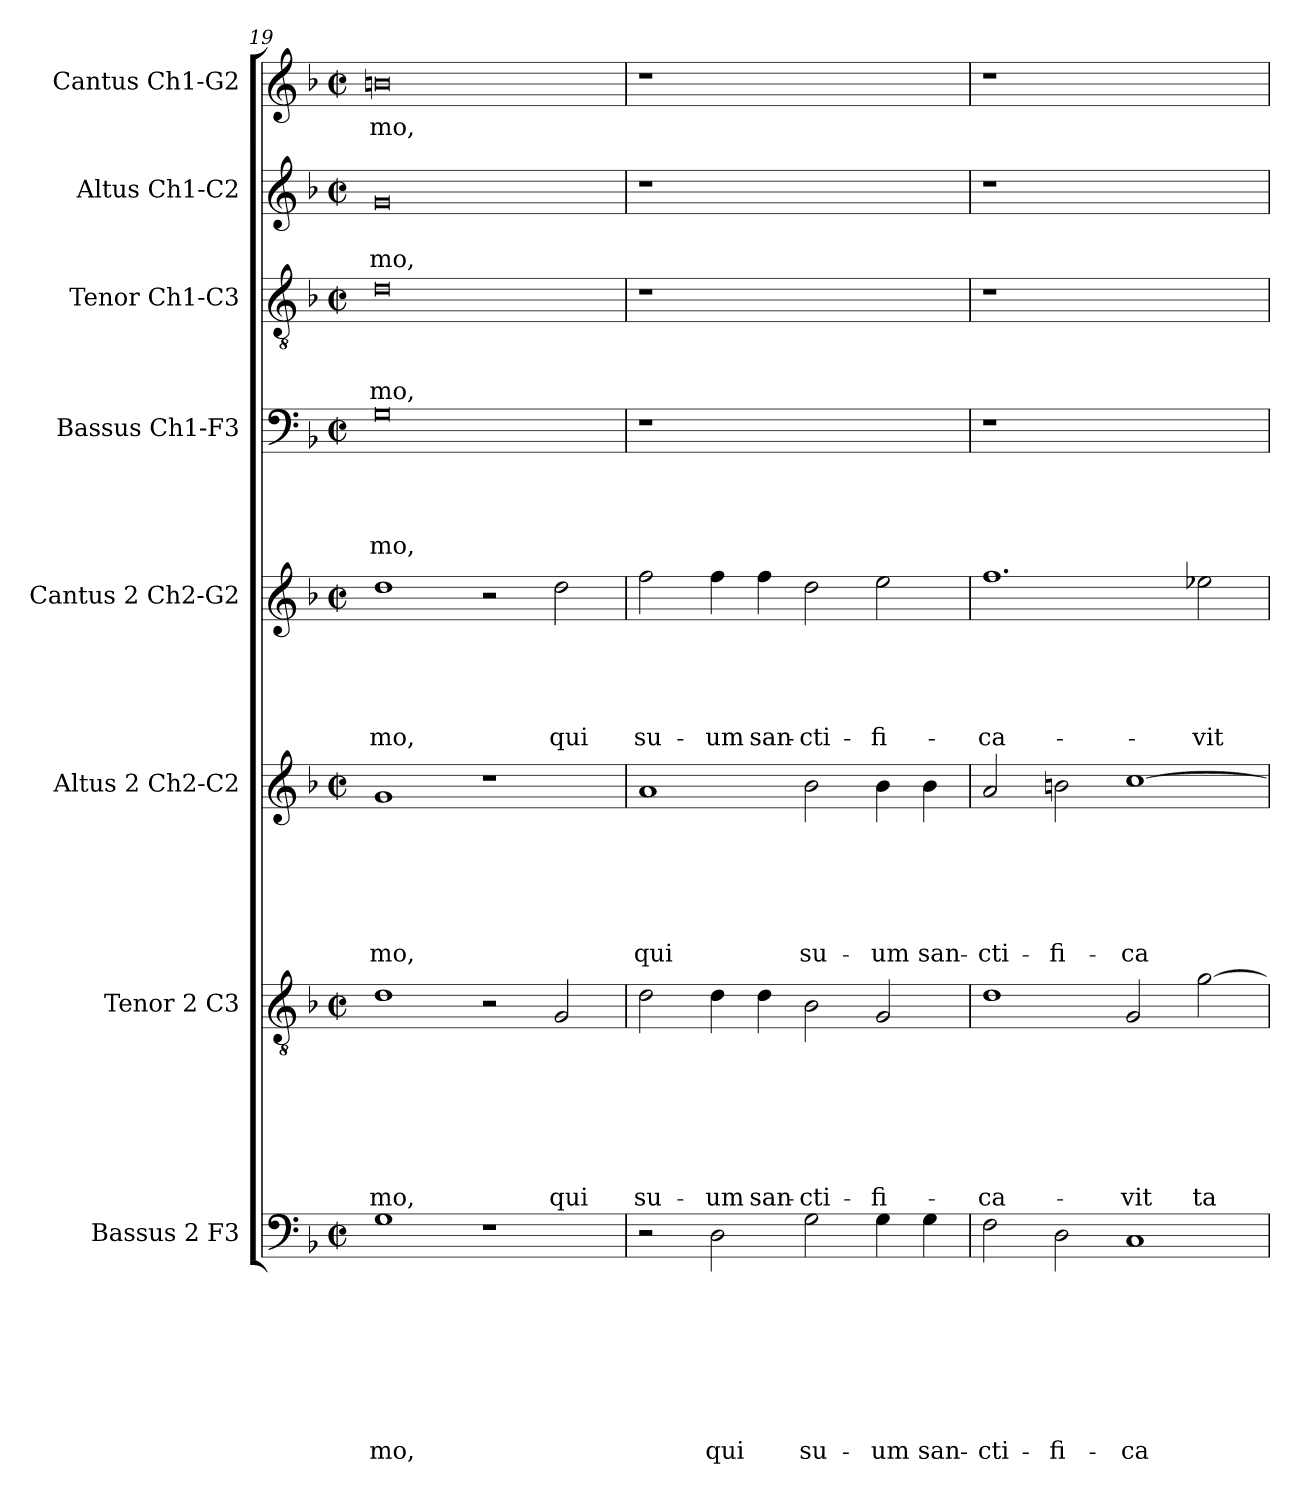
**kern	**text	**text	**text	**text	**text	**text	**text	**text	**kern	**text	**text	**text	**text	**text	**text	**text	**kern	**text	**text	**text	**text	**text	**text	**kern	**text	**text	**text	**text	**text	**kern	**text	**text	**text	**text	**kern	**text	**text	**text	**kern	**text	**text	**kern	**text
*part8	*part8	*part8	*part8	*part8	*part8	*part8	*part8	*part8	*part7	*part7	*part7	*part7	*part7	*part7	*part7	*part7	*part6	*part6	*part6	*part6	*part6	*part6	*part6	*part5	*part5	*part5	*part5	*part5	*part5	*part4	*part4	*part4	*part4	*part4	*part3	*part3	*part3	*part3	*part2	*part2	*part2	*part1	*part1
*staff8	*staff8	*staff8	*staff8	*staff8	*staff8	*staff8	*staff8	*staff8	*staff7	*staff7	*staff7	*staff7	*staff7	*staff7	*staff7	*staff7	*staff6	*staff6	*staff6	*staff6	*staff6	*staff6	*staff6	*staff5	*staff5	*staff5	*staff5	*staff5	*staff5	*staff4	*staff4	*staff4	*staff4	*staff4	*staff3	*staff3	*staff3	*staff3	*staff2	*staff2	*staff2	*staff1	*staff1
*I"Bassus 2 F3	*	*	*	*	*	*	*	*	*I"Tenor 2 C3	*	*	*	*	*	*	*	*I"Altus 2 Ch2-C2	*	*	*	*	*	*	*I"Cantus 2 Ch2-G2	*	*	*	*	*	*I"Bassus  Ch1-F3	*	*	*	*	*I"Tenor Ch1-C3	*	*	*	*I"Altus  Ch1-C2	*	*	*I"Cantus Ch1-G2	*
*I'B2	*	*	*	*	*	*	*	*	*I'T2	*	*	*	*	*	*	*	*I'A2	*	*	*	*	*	*	*I'C2	*	*	*	*	*	*I'B	*	*	*	*	*I'T	*	*	*	*I'A	*	*	*I'C	*
*clefF4	*	*	*	*	*	*	*	*	*clefGv2	*	*	*	*	*	*	*	*clefG2	*	*	*	*	*	*	*clefG2	*	*	*	*	*	*clefF4	*	*	*	*	*clefGv2	*	*	*	*clefG2	*	*	*clefG2	*
*k[b-]	*	*	*	*	*	*	*	*	*k[b-]	*	*	*	*	*	*	*	*k[b-]	*	*	*	*	*	*	*k[b-]	*	*	*	*	*	*k[b-]	*	*	*	*	*k[b-]	*	*	*	*k[b-]	*	*	*k[b-]	*
*F:	*	*	*	*	*	*	*	*	*F:	*	*	*	*	*	*	*	*F:	*	*	*	*	*	*	*F:	*	*	*	*	*	*F:	*	*	*	*	*F:	*	*	*	*F:	*	*	*F:	*
*M2/2	*	*	*	*	*	*	*	*	*M2/2	*	*	*	*	*	*	*	*M2/2	*	*	*	*	*	*	*M2/2	*	*	*	*	*	*M2/2	*	*	*	*	*M2/2	*	*	*	*M2/2	*	*	*M2/2	*
*met(c|)	*	*	*	*	*	*	*	*	*met(c|)	*	*	*	*	*	*	*	*met(c|)	*	*	*	*	*	*	*met(c|)	*	*	*	*	*	*met(c|)	*	*	*	*	*met(c|)	*	*	*	*met(c|)	*	*	*met(c|)	*
=19	=19	=19	=19	=19	=19	=19	=19	=19	=19	=19	=19	=19	=19	=19	=19	=19	=19	=19	=19	=19	=19	=19	=19	=19	=19	=19	=19	=19	=19	=19	=19	=19	=19	=19	=19	=19	=19	=19	=19	=19	=19	=19	=19
!	!	!	!	!	!	!	!	!LO:LY:b	!	!	!	!	!	!	!	!LO:LY:b	!	!	!	!	!	!	!LO:LY:b	!	!	!	!	!	!LO:LY:b	!	!	!	!	!LO:LY:b	!	!	!	!LO:LY:b	!	!	!LO:LY:b	!	!LO:LY:b
1G	.	.	.	.	.	.	.	-mo,	1d	.	.	.	.	.	.	-mo,	1g	.	.	.	.	.	-mo,	1dd	.	.	.	.	-mo,	0G	.	.	.	-mo,	0d	.	.	-mo,	0g	.	-mo,	0bn	-mo,
1r	.	.	.	.	.	.	.	.	2r	.	.	.	.	.	.	.	1r	.	.	.	.	.	.	2r	.	.	.	.	.	.	.	.	.	.	.	.	.	.	.	.	.	.	.
!	!	!	!	!	!	!	!	!	!	!	!	!	!	!	!	!LO:LY:b	!	!	!	!	!	!	!	!	!	!	!	!	!LO:LY:b	!	!	!	!	!	!	!	!	!	!	!	!	!	!
.	.	.	.	.	.	.	.	.	2G/	.	.	.	.	.	.	qui	.	.	.	.	.	.	.	2dd\	.	.	.	.	qui	.	.	.	.	.	.	.	.	.	.	.	.	.	.
=20	=20	=20	=20	=20	=20	=20	=20	=20	=20	=20	=20	=20	=20	=20	=20	=20	=20	=20	=20	=20	=20	=20	=20	=20	=20	=20	=20	=20	=20	=20	=20	=20	=20	=20	=20	=20	=20	=20	=20	=20	=20	=20	=20
!	!	!	!	!	!	!	!	!	!	!	!	!	!	!	!	!LO:LY:b	!	!	!	!	!	!	!LO:LY:b	!	!	!	!	!	!LO:LY:b	!	!	!	!	!	!	!	!	!	!	!	!	!	!
2r	.	.	.	.	.	.	.	.	2d\	.	.	.	.	.	.	su-	1a	.	.	.	.	.	qui	2ff\	.	.	.	.	su-	1r	.	.	.	.	1r	.	.	.	1r	.	.	1r	.
!	!	!	!	!	!	!	!	!LO:LY:b	!	!	!	!	!	!	!	!LO:LY:b	!	!	!	!	!	!	!	!	!	!	!	!	!LO:LY:b	!	!	!	!	!	!	!	!	!	!	!	!	!	!
2D\	.	.	.	.	.	.	.	qui	4d\	.	.	.	.	.	.	-um	.	.	.	.	.	.	.	4ff\	.	.	.	.	-um	.	.	.	.	.	.	.	.	.	.	.	.	.	.
!	!	!	!	!	!	!	!	!	!	!	!	!	!	!	!	!LO:LY:b	!	!	!	!	!	!	!	!	!	!	!	!	!LO:LY:b	!	!	!	!	!	!	!	!	!	!	!	!	!	!
.	.	.	.	.	.	.	.	.	4d\	.	.	.	.	.	.	san-	.	.	.	.	.	.	.	4ff\	.	.	.	.	san-	.	.	.	.	.	.	.	.	.	.	.	.	.	.
!	!	!	!	!	!	!	!	!LO:LY:b	!	!	!	!	!	!	!	!LO:LY:b	!	!	!	!	!	!	!LO:LY:b	!	!	!	!	!	!LO:LY:b	!	!	!	!	!	!	!	!	!	!	!	!	!	!
2G\	.	.	.	.	.	.	.	su-	2B-\	.	.	.	.	.	.	-cti-	2b-\	.	.	.	.	.	su-	2dd\	.	.	.	.	-cti-	1ryy	.	.	.	.	1ryy	.	.	.	1ryy	.	.	1ryy	.
!	!	!	!	!	!	!	!	!LO:LY:b	!	!	!	!	!	!	!	!LO:LY:b	!	!	!	!	!	!	!LO:LY:b	!	!	!	!	!	!LO:LY:b	!	!	!	!	!	!	!	!	!	!	!	!	!	!
4G\	.	.	.	.	.	.	.	-um	2G/	.	.	.	.	.	.	-fi-	4b-\	.	.	.	.	.	-um	2ee\	.	.	.	.	-fi-	.	.	.	.	.	.	.	.	.	.	.	.	.	.
!	!	!	!	!	!	!	!	!LO:LY:b	!	!	!	!	!	!	!	!	!	!	!	!	!	!	!LO:LY:b	!	!	!	!	!	!	!	!	!	!	!	!	!	!	!	!	!	!	!	!
4G\	.	.	.	.	.	.	.	san-	.	.	.	.	.	.	.	.	4b-\	.	.	.	.	.	san-	.	.	.	.	.	.	.	.	.	.	.	.	.	.	.	.	.	.	.	.
=21	=21	=21	=21	=21	=21	=21	=21	=21	=21	=21	=21	=21	=21	=21	=21	=21	=21	=21	=21	=21	=21	=21	=21	=21	=21	=21	=21	=21	=21	=21	=21	=21	=21	=21	=21	=21	=21	=21	=21	=21	=21	=21	=21
!	!	!	!	!	!	!	!	!LO:LY:b	!	!	!	!	!	!	!	!LO:LY:b	!	!	!	!	!	!	!LO:LY:b	!	!	!	!	!	!LO:LY:b	!	!	!	!	!	!	!	!	!	!	!	!	!	!
2F\	.	.	.	.	.	.	.	-cti-	1d	.	.	.	.	.	.	-ca-	2a/	.	.	.	.	.	-cti-	1.ff	.	.	.	.	-ca-	1r	.	.	.	.	1r	.	.	.	1r	.	.	1r	.
!	!	!	!	!	!	!	!	!LO:LY:b	!	!	!	!	!	!	!	!	!	!	!	!	!	!	!LO:LY:b	!	!	!	!	!	!	!	!	!	!	!	!	!	!	!	!	!	!	!	!
2D\	.	.	.	.	.	.	.	-fi-	.	.	.	.	.	.	.	.	2bn\	.	.	.	.	.	-fi-	.	.	.	.	.	.	.	.	.	.	.	.	.	.	.	.	.	.	.	.
!	!	!	!	!	!	!	!	!LO:LY:b	!	!	!	!	!	!	!	!LO:LY:b	!	!	!	!	!	!	!LO:LY:b	!	!	!	!	!	!	!	!	!	!	!	!	!	!	!	!	!	!	!	!
1C	.	.	.	.	.	.	.	-ca-	2G/	.	.	.	.	.	.	-vit	[1cc	.	.	.	.	.	-ca-	.	.	.	.	.	.	1ryy	.	.	.	.	1ryy	.	.	.	1ryy	.	.	1ryy	.
!	!	!	!	!	!	!	!	!	!	!	!	!	!	!	!	!LO:LY:b	!	!	!	!	!	!	!	!	!	!	!	!	!LO:LY:b	!	!	!	!	!	!	!	!	!	!	!	!	!	!
.	.	.	.	.	.	.	.	.	[2g\	.	.	.	.	.	.	ta-	.	.	.	.	.	.	.	2ee-X\	.	.	.	.	-vit	.	.	.	.	.	.	.	.	.	.	.	.	.	.
=	=	=	=	=	=	=	=	=	=	=	=	=	=	=	=	=	=	=	=	=	=	=	=	=	=	=	=	=	=	=	=	=	=	=	=	=	=	=	=	=	=	=	=
*-	*-	*-	*-	*-	*-	*-	*-	*-	*-	*-	*-	*-	*-	*-	*-	*-	*-	*-	*-	*-	*-	*-	*-	*-	*-	*-	*-	*-	*-	*-	*-	*-	*-	*-	*-	*-	*-	*-	*-	*-	*-	*-	*-
